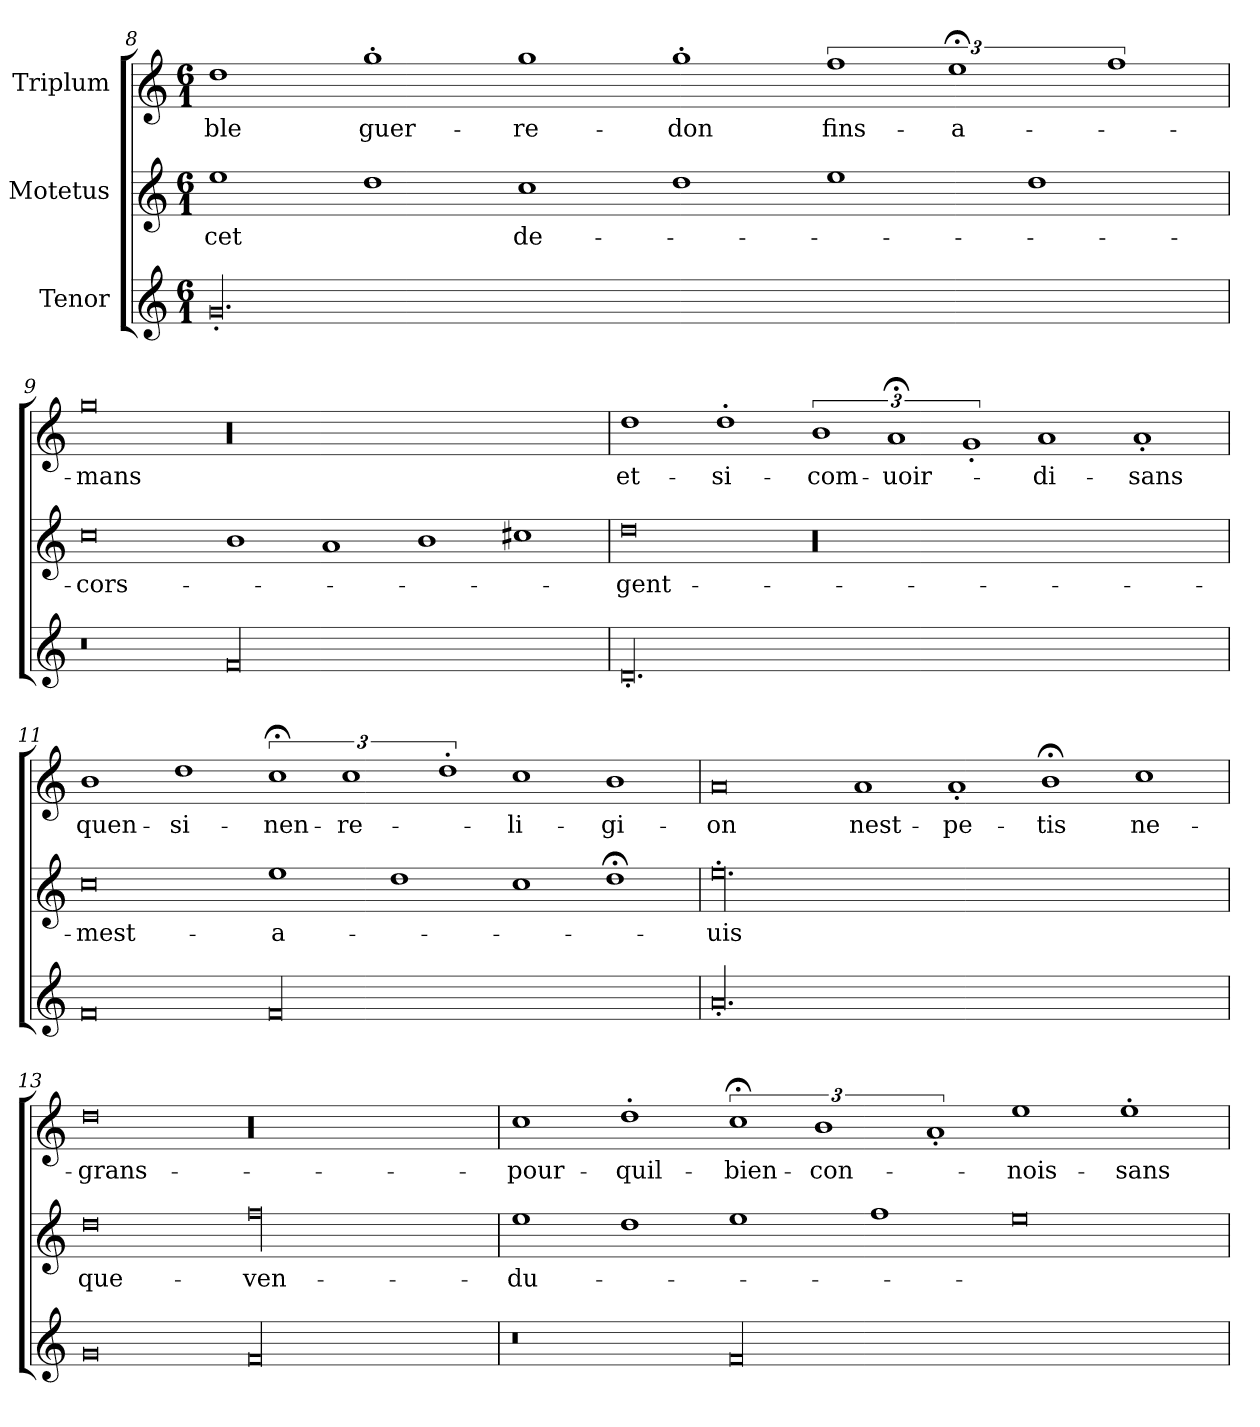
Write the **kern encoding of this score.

**kern	**kern	**text	**kern	**text
*part3	*part2	*part2	*part1	*part1
*staff3	*staff2	*staff2	*staff1	*staff1
*I"Tenor	*I"Motetus	*	*I"Triplum	*
*clefG2	*clefG2	*	*clefG2	*
*k[]	*k[]	*	*k[]	*
*C:	*C:	*	*C:	*
*M6/1	*M6/1	*	*M6/1	*
=8	=8	=8	=8	=8
00.g'/	1ee\	-cet	1dd\	-ble
.	1dd\	.	1gg'\	guer-
.	1cc\	de-	1gg\	-re-
.	1dd\	.	1gg'\	-don
.	1ee\	.	3%2ff\	fins-
.	.	.	3%2ee;<\	a-
.	1dd\	.	.	.
.	.	.	3%2ff\	.
!!LO:PB:g=z
=9	=9	=9	=9	=9
0r	0cc\	cors-	0gg\	-mans
00f/	1b\	.	00r	.
.	1a/	.	.	.
.	1b\	.	.	.
.	1cc#X\	.	.	.
=10	=10	=10	=10	=10
00.d'/	0dd\	gent-	1dd\	et-
.	.	.	1dd'\	si-
.	00r	.	3%2b\	com-
.	.	.	3%2a;</	uoir-
.	.	.	3%2g'/	.
.	.	.	1a/	di-
.	.	.	1a'/	-sans
=11	=11	=11	=11	=11
0f/	0cc\	mest-	1b\	quen-
.	.	.	1dd\	si-
00f/	1ee\	a-	3%2cc;<\	nen-
.	.	.	3%2cc\	re-
.	1dd\	.	.	.
.	.	.	3%2dd'\	.
.	1cc\	.	1cc\	-li-
.	1dd;<\	.	1b\	-gi-
=12	=12	=12	=12	=12
00.a'/	00.ee'\	-uis	0a/	-on
.	.	.	1a/	nest-
.	.	.	1a'/	pe-
.	.	.	1b;<\	-tis
.	.	.	1cc\	ne-
=13	=13	=13	=13	=13
0g/	0dd\	que-	0dd\	grans-
00f/	00ff\	ven-	00r	.
=14	=14	=14	=14	=14
0r	1ee\	-du-	1cc\	pour-
.	1dd\	.	1dd'\	quil-
00f/	1ee\	.	3%2cc;<\	bien-
.	.	.	3%2b\	con-
.	1ff\	.	.	.
.	.	.	3%2a'/	.
.	0ee\	.	1ee\	-nois-
.	.	.	1ee'\	-sans
=	=	=	=	=
*-	*-	*-	*-	*-
